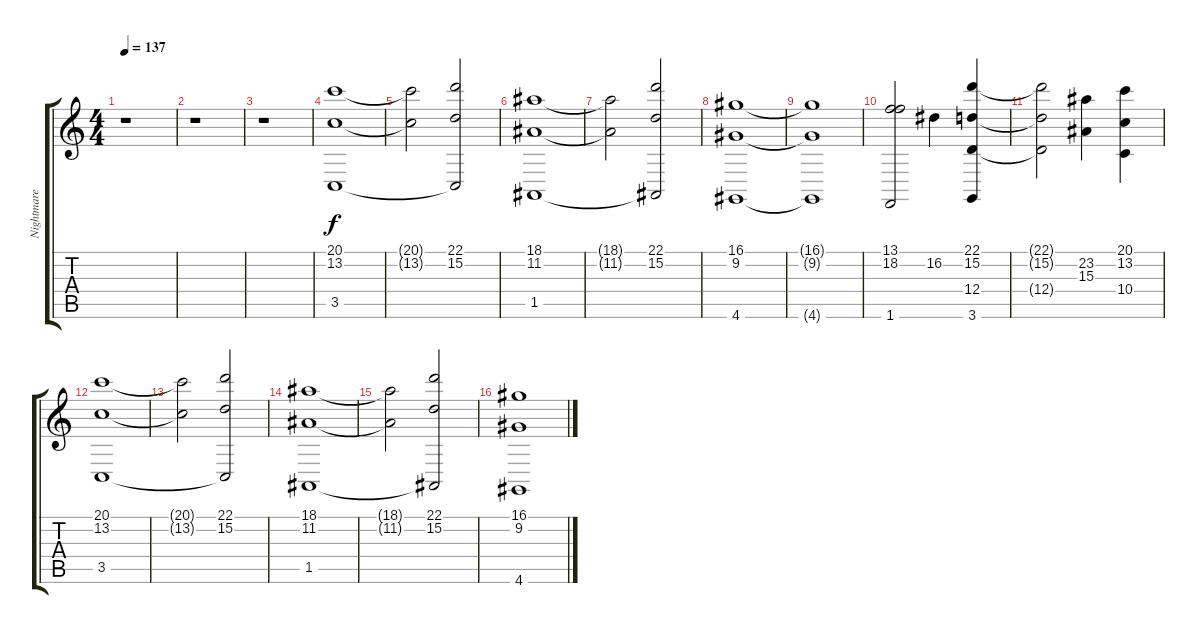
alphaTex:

\track ("Nightmare Industries Syntezer 1" "Nightmare ") {instrument stringensemble1}
\staff {score tabs}
\tuning (E4 B3 G3 D3 A2 E2) {hide}
\ts (4 4)
\tempo 137
\clef g2
\ks c
r.1{dy f} |
r.1 |
r.1 |
(20.1 13.2 3.5).1 |
(20.1{t} 13.2{t}).2 (22.1 15.2 3.5{t}).2 |
(18.1 11.2 1.5).1 |
(18.1{t} 11.2{t}).2 (22.1 15.2 1.5{t}).2 |
(16.1 9.2 4.6).1 |
(16.1{t} 9.2{t} 4.6{t}).1 |
(13.1 18.2 1.6).2 16.2.4 (22.1 15.2 12.4 3.6).4 |
(22.1{t} 15.2{t} 12.4{t}).2 (23.2 15.3).4 (20.1 13.2 10.4).4 |
(20.1 13.2 3.5).1 |
(20.1{t} 13.2{t}).2 (22.1 15.2 3.5{t}).2 |
(18.1 11.2 1.5).1 |
(18.1{t} 11.2{t}).2 (22.1 15.2 1.5{t}).2 |
(16.1 9.2 4.6).1
